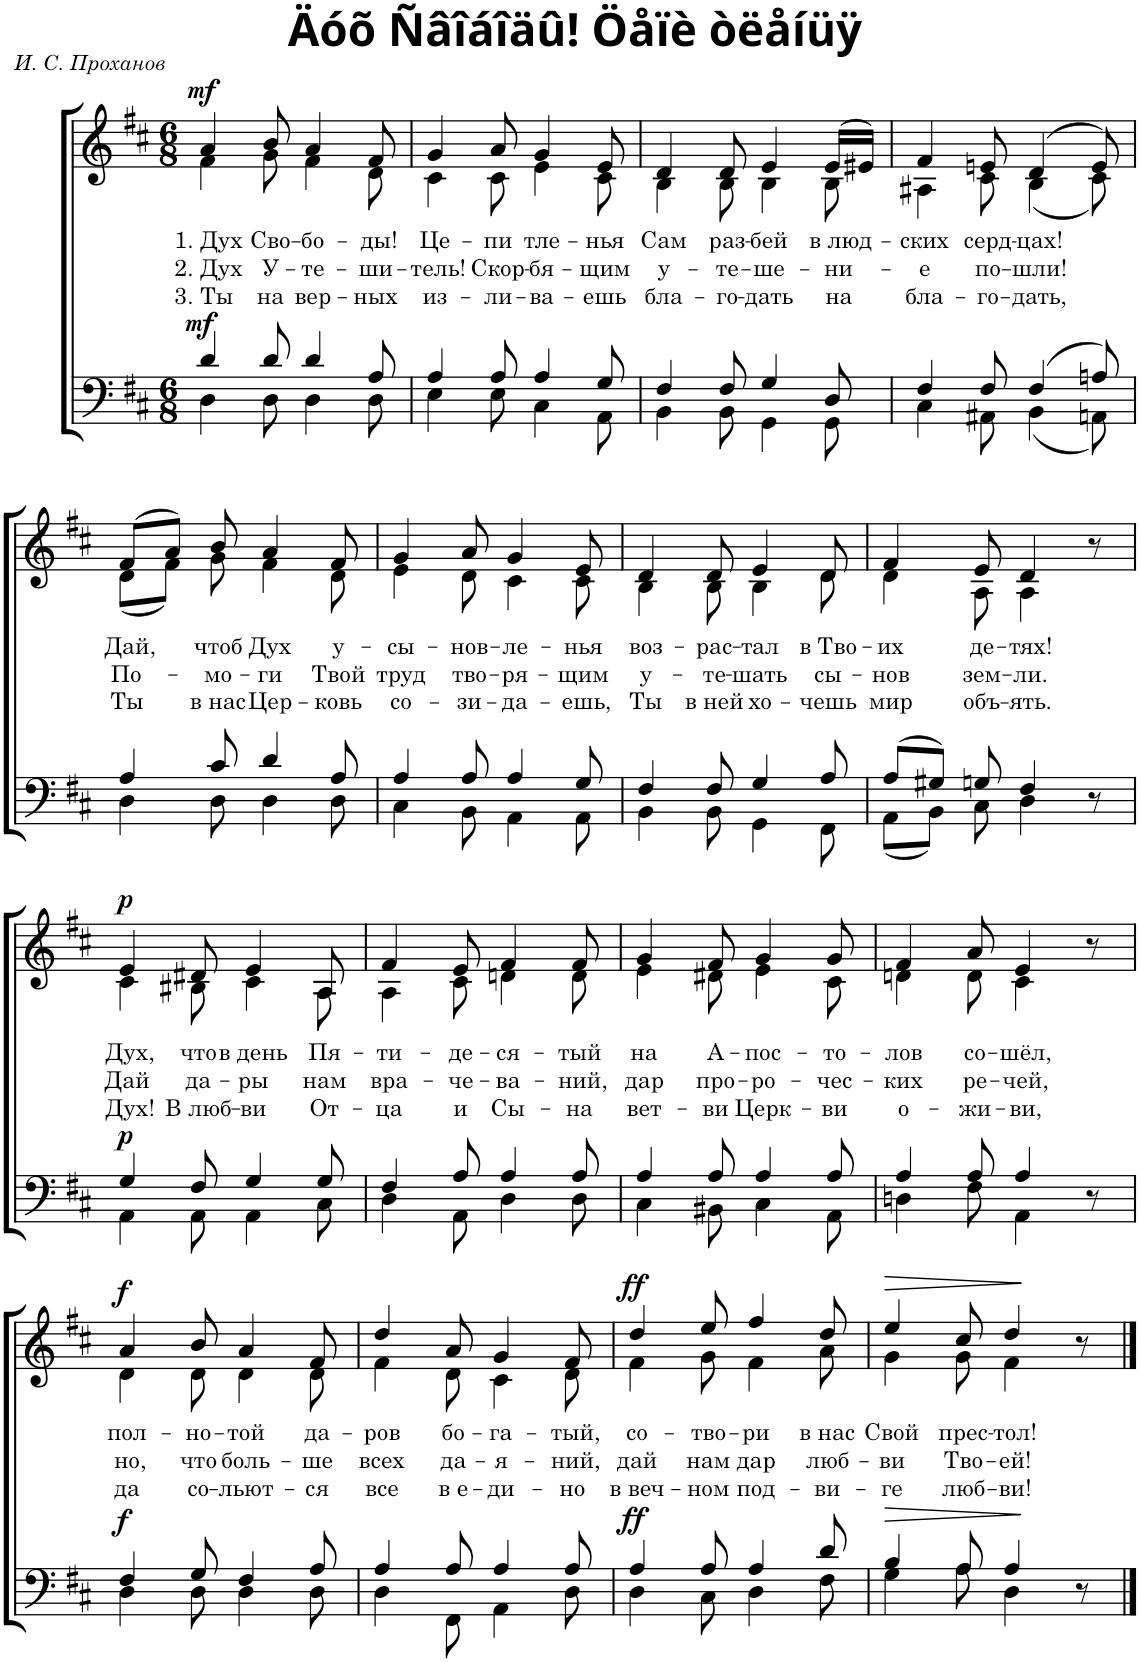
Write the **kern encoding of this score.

**kern	**dynam	**kern	**text	**text	**text	**dynam
*part2	*part2	*part1	*part1	*part1	*part1	*part1
*staff2	*staff2	*staff1	*staff1	*staff1	*staff1	*staff1
*I"Piano (2)	*	*I"Piano (2)	*	*	*	*
*I'Pno	*	*I'Pno	*	*	*	*
*clefF4	*	*clefG2	*	*	*	*
*k[f#c#]	*	*k[f#c#]	*	*	*	*
*D:	*	*D:	*	*	*	*
*M6/8	*	*M6/8	*	*	*	*
=1	=1	=1	=1	=1	=1	=1
*^	*	*	*	*	*	*
!	!	!LO:DY:a	!	!LO:LY:b	!LO:LY:b	!LO:LY:b	!LO:DY:a
*	*	*	*^	*	*	*	*
4d/	4D\	mf	4a/	4f#\	1. Дух	2. Дух	3. Ты	mf
!	!	!	!	!	!LO:LY:b	!LO:LY:b	!LO:LY:b	!
8d/	8D\	.	8b/	8g\	Сво-	У-	на	.
!	!	!	!	!	!LO:LY:b	!LO:LY:b	!LO:LY:b	!
4d/	4D\	.	4a/	4f#\	-бо-	-те-	вер-	.
!	!	!	!	!	!LO:LY:b	!LO:LY:b	!LO:LY:b	!
8A/	8D\	.	8f#/	8d\	-ды!	-ши-	-ных	.
=2	=2	=2	=2	=2	=2	=2	=2	=2
!	!	!	!	!	!LO:LY:b	!LO:LY:b	!LO:LY:b	!
4A/	4E\	.	4g/	4c#\	Це-	-тель!	из-	.
!	!	!	!	!	!LO:LY:b	!LO:LY:b	!LO:LY:b	!
8A/	8E\	.	8a/	8c#\	-пи	Скор-	-ли-	.
!	!	!	!	!	!LO:LY:b	!LO:LY:b	!LO:LY:b	!
4A/	4C#\	.	4g/	4e\	тле-	-бя-	-ва-	.
!	!	!	!	!	!LO:LY:b	!LO:LY:b	!LO:LY:b	!
8G/	8AA\	.	8e/	8c#\	-нья	-щим	-ешь	.
=3	=3	=3	=3	=3	=3	=3	=3	=3
!	!	!	!	!	!LO:LY:b	!LO:LY:b	!LO:LY:b	!
4F#/	4BB\	.	4d/	4B\	Сам	у-	бла-	.
!	!	!	!	!	!LO:LY:b	!LO:LY:b	!LO:LY:b	!
8F#/	8BB\	.	8d/	8B\	раз-	-те-	-го-	.
!	!	!	!	!	!LO:LY:b	!LO:LY:b	!LO:LY:b	!
4G/	4GG\	.	4e/	4B\	-бей	-ше-	-дать	.
!	!	!	!	!	!LO:LY:b	!LO:LY:b	!LO:LY:b	!
8D/	8GG\	.	(16e/LL	8B\	в люд-	-ни-	на	.
.	.	.	16e#X/JJ)	.	.	.	.	.
=4	=4	=4	=4	=4	=4	=4	=4	=4
!	!	!	!	!	!LO:LY:b	!LO:LY:b	!LO:LY:b	!
4F#/	4C#\	.	4f#/	4A#X\	-ских	-е	бла-	.
!	!	!	!	!	!LO:LY:b	!LO:LY:b	!LO:LY:b	!
8F#/	8AA#X\	.	8en/	8c#\	серд-	по-	-го-	.
!	!	!	!	!	!LO:LY:b	!LO:LY:b	!LO:LY:b	!
(>4F#/	(<4BB\	.	(>4d/	(<4B\	-цах!	-шли!	-дать,	.
8An/)	8AAn\)	.	8e/)	8c#\)	.	.	.	.
!!LO:LB:g=z	!!
=5	=5	=5	=5	=5	=5	=5	=5	=5
!	!	!	!	!	!LO:LY:b	!LO:LY:b	!LO:LY:b	!
4A/	4D\	.	(8f#/L	(8d\L	Дай,	По-	Ты	.
.	.	.	8a/J)	8f#\J)	.	.	.	.
!	!	!	!	!	!LO:LY:b	!LO:LY:b	!LO:LY:b	!
8c#/	8D\	.	8b/	8g\	чтоб	-мо-	в нас	.
!	!	!	!	!	!LO:LY:b	!LO:LY:b	!LO:LY:b	!
4d/	4D\	.	4a/	4f#\	Дух	-ги	Цер-	.
!	!	!	!	!	!LO:LY:b	!LO:LY:b	!LO:LY:b	!
8A/	8D\	.	8f#/	8d\	у-	Твой	-ковь	.
=6	=6	=6	=6	=6	=6	=6	=6	=6
!	!	!	!	!	!LO:LY:b	!LO:LY:b	!LO:LY:b	!
4A/	4C#\	.	4g/	4e\	-сы-	труд	со-	.
!	!	!	!	!	!LO:LY:b	!LO:LY:b	!LO:LY:b	!
8A/	8BB\	.	8a/	8d\	-нов-	тво-	-зи-	.
!	!	!	!	!	!LO:LY:b	!LO:LY:b	!LO:LY:b	!
4A/	4AA\	.	4g/	4c#\	-ле-	-ря-	-да-	.
!	!	!	!	!	!LO:LY:b	!LO:LY:b	!LO:LY:b	!
8G/	8AA\	.	8e/	8c#\	-нья	-щим	-ешь,	.
=7	=7	=7	=7	=7	=7	=7	=7	=7
!	!	!	!	!	!LO:LY:b	!LO:LY:b	!LO:LY:b	!
4F#/	4BB\	.	4d/	4B\	воз-	у-	Ты	.
!	!	!	!	!	!LO:LY:b	!LO:LY:b	!LO:LY:b	!
8F#/	8BB\	.	8d/	8B\	-рас-	-те-	в ней	.
!	!	!	!	!	!LO:LY:b	!LO:LY:b	!LO:LY:b	!
4G/	4GG\	.	4e/	4B\	-тал	-шать	хо-	.
!	!	!	!	!	!LO:LY:b	!LO:LY:b	!LO:LY:b	!
8A/	8FF#\	.	8d/	8d\	в Тво-	сы-	-чешь	.
=8	=8	=8	=8	=8	=8	=8	=8	=8
!	!	!	!	!	!LO:LY:b	!LO:LY:b	!LO:LY:b	!
(8A/L	(8AA\L	.	4f#/	4d\	-их	-нов	мир	.
8G#X/J)	8BB\J)	.	.	.	.	.	.	.
!	!	!	!	!	!LO:LY:b	!LO:LY:b	!LO:LY:b	!
8Gn/	8C#\	.	8e/	8A\	де-	зем-	объ-	.
!	!	!	!	!	!LO:LY:b	!LO:LY:b	!LO:LY:b	!
4F#/	4D\	.	4d/	4A\	-тях!	-ли.	-ять.	.
8r	8ryy	.	8r	8ryy	.	.	.	.
!!LO:LB:g=z	!!
=9	=9	=9	=9	=9	=9	=9	=9	=9
!	!	!LO:DY:a	!	!	!LO:LY:b	!LO:LY:b	!LO:LY:b	!LO:DY:a
4G/	4AA\	p	4e/	4c#\	Дух,	Дай	Дух!	p
!	!	!	!	!	!LO:LY:b	!LO:LY:b	!LO:LY:b	!
8F#/	8AA\	.	8d#X/	8B#X\	что	да-	В люб-	.
!	!	!	!	!	!LO:LY:b	!LO:LY:b	!LO:LY:b	!
4G/	4AA\	.	4e/	4c#\	в день	-ры	-ви	.
!	!	!	!	!	!LO:LY:b	!LO:LY:b	!LO:LY:b	!
8G/	8C#\	.	8A/	8A\	Пя-	нам	От-	.
=10	=10	=10	=10	=10	=10	=10	=10	=10
!	!	!	!	!	!LO:LY:b	!LO:LY:b	!LO:LY:b	!
4F#/	4D\	.	4f#/	4A\	-ти-	вра-	-ца	.
!	!	!	!	!	!LO:LY:b	!LO:LY:b	!LO:LY:b	!
8A/	8AA\	.	8e/	8c#\	-де-	-че-	и	.
!	!	!	!	!	!LO:LY:b	!LO:LY:b	!LO:LY:b	!
4A/	4D\	.	4f#/	4dn\	-ся-	-ва-	Сы-	.
!	!	!	!	!	!LO:LY:b	!LO:LY:b	!LO:LY:b	!
8A/	8D\	.	8f#/	8d\	-тый	-ний,	-на	.
=11	=11	=11	=11	=11	=11	=11	=11	=11
!	!	!	!	!	!LO:LY:b	!LO:LY:b	!LO:LY:b	!
4A/	4C#\	.	4g/	4e\	на	дар	вет-	.
!	!	!	!	!	!LO:LY:b	!LO:LY:b	!LO:LY:b	!
8A/	8BB#X\	.	8f#/	8d#X\	А-	про-	-ви	.
!	!	!	!	!	!LO:LY:b	!LO:LY:b	!LO:LY:b	!
4A/	4C#\	.	4g/	4e\	-пос-	-ро-	Церк-	.
!	!	!	!	!	!LO:LY:b	!LO:LY:b	!LO:LY:b	!
8A/	8AA\	.	8g/	8c#\	-то-	-чес-	-ви	.
=12	=12	=12	=12	=12	=12	=12	=12	=12
!	!	!	!	!	!LO:LY:b	!LO:LY:b	!LO:LY:b	!
4A/	4Dn\	.	4f#/	4dn\	-лов	-ких	о-	.
!	!	!	!	!	!LO:LY:b	!LO:LY:b	!LO:LY:b	!
8A/	8F#\	.	8a/	8d\	со-	ре-	-жи-	.
!	!	!	!	!	!LO:LY:b	!LO:LY:b	!LO:LY:b	!
4A/	4AA\	.	4e/	4c#\	-шёл,	-чей,	-ви,	.
8r	8ryy	.	8r	8ryy	.	.	.	.
!!LO:LB:g=z	!!
=13	=13	=13	=13	=13	=13	=13	=13	=13
!	!	!LO:DY:a	!	!	!LO:LY:b	!LO:LY:b	!LO:LY:b	!LO:DY:a
4F#/	4D\	f	4a/	4d\	пол-	но,	да	f
!	!	!	!	!	!LO:LY:b	!LO:LY:b	!LO:LY:b	!
8G/	8D\	.	8b/	8d\	-но-	что	со-	.
!	!	!	!	!	!LO:LY:b	!LO:LY:b	!LO:LY:b	!
4F#/	4D\	.	4a/	4d\	-той	боль-	-льют-	.
!	!	!	!	!	!LO:LY:b	!LO:LY:b	!LO:LY:b	!
8A/	8D\	.	8f#/	8d\	да-	-ше	-ся	.
=14	=14	=14	=14	=14	=14	=14	=14	=14
!	!	!	!	!	!LO:LY:b	!LO:LY:b	!LO:LY:b	!
4A/	4D\	.	4dd/	4f#\	-ров	всех	все	.
!	!	!	!	!	!LO:LY:b	!LO:LY:b	!LO:LY:b	!
8A/	8FF#\	.	8a/	8d\	бо-	да-	в е-	.
!	!	!	!	!	!LO:LY:b	!LO:LY:b	!LO:LY:b	!
4A/	4AA\	.	4g/	4c#\	-га-	-я-	-ди-	.
!	!	!	!	!	!LO:LY:b	!LO:LY:b	!LO:LY:b	!
8A/	8D\	.	8f#/	8d\	-тый,	-ний,	-но	.
=15	=15	=15	=15	=15	=15	=15	=15	=15
!	!	!LO:DY:a	!	!	!LO:LY:b	!LO:LY:b	!LO:LY:b	!LO:DY:a
4A/	4D\	ff	4dd/	4f#\	со-	дай	в веч-	ff
!	!	!	!	!	!LO:LY:b	!LO:LY:b	!LO:LY:b	!
8A/	8C#\	.	8ee/	8g\	-тво-	нам	-ном	.
!	!	!	!	!	!LO:LY:b	!LO:LY:b	!LO:LY:b	!
4A/	4D\	.	4ff#/	4f#\	-ри	дар	под-	.
!	!	!	!	!	!LO:LY:b	!LO:LY:b	!LO:LY:b	!
8d/	8F#\	.	8dd/	8a\	в нас	люб-	-ви-	.
=16	=16	=16	=16	=16	=16	=16	=16	=16
!	!	!LO:HP:b	!	!	!LO:LY:b	!LO:LY:b	!LO:LY:b	!LO:HP:b
4B/	4G\	>	4ee/	4g\	Свой	-ви	-ге	>
!	!	!	!	!	!LO:LY:b	!LO:LY:b	!LO:LY:b	!
8A/	8A\	.	8cc#/	8g\	прес-	Тво-	люб-	.
!	!	!	!	!	!LO:LY:b	!LO:LY:b	!LO:LY:b	!
4A/	4D\	.	4dd/	4f#\	-тол!	-ей!	-ви!	.
8r	8ryy	]	8r	8ryy	.	.	.	]
*v	*v	*	*	*	*	*	*	*
*	*	*v	*v	*	*	*	*
==	==	==	==	==	==	==
*-	*-	*-	*-	*-	*-	*-
